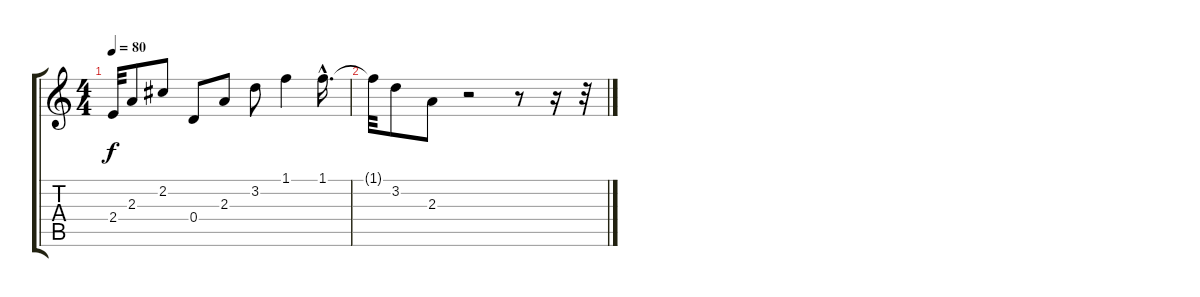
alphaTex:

\track "" {instrument electricguitarjazz}
\staff {score tabs}
\tuning (E4 B3 G3 D3 A2 E2) {hide}
\ts (4 4)
\tempo 80
\clef g2
\ks c
2.4{t}.32{dy f} 2.3.8 2.2.8 0.4.8 2.3.8 3.2.8 1.1.4 1.1{hac}.16{d} |
1.1{t}.32 3.2.8 2.3.8 r.2 r.8 r.16 r.32
